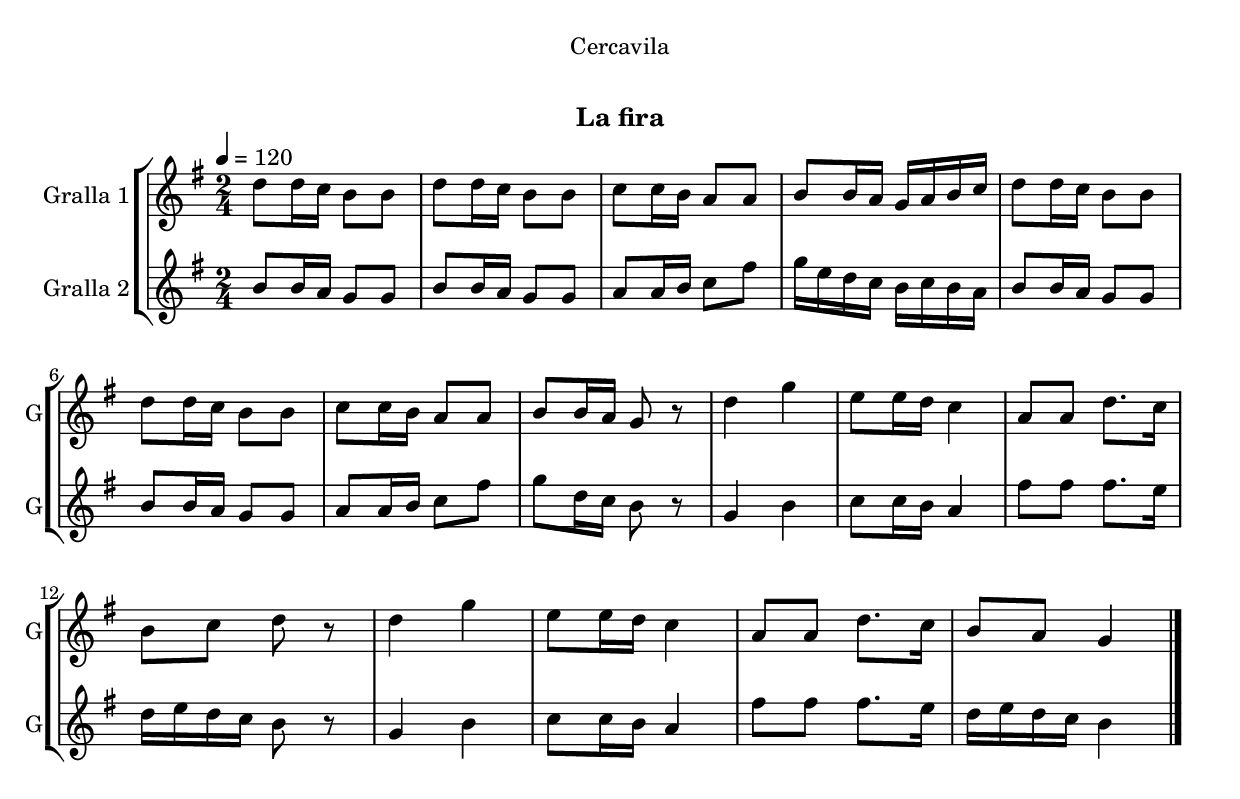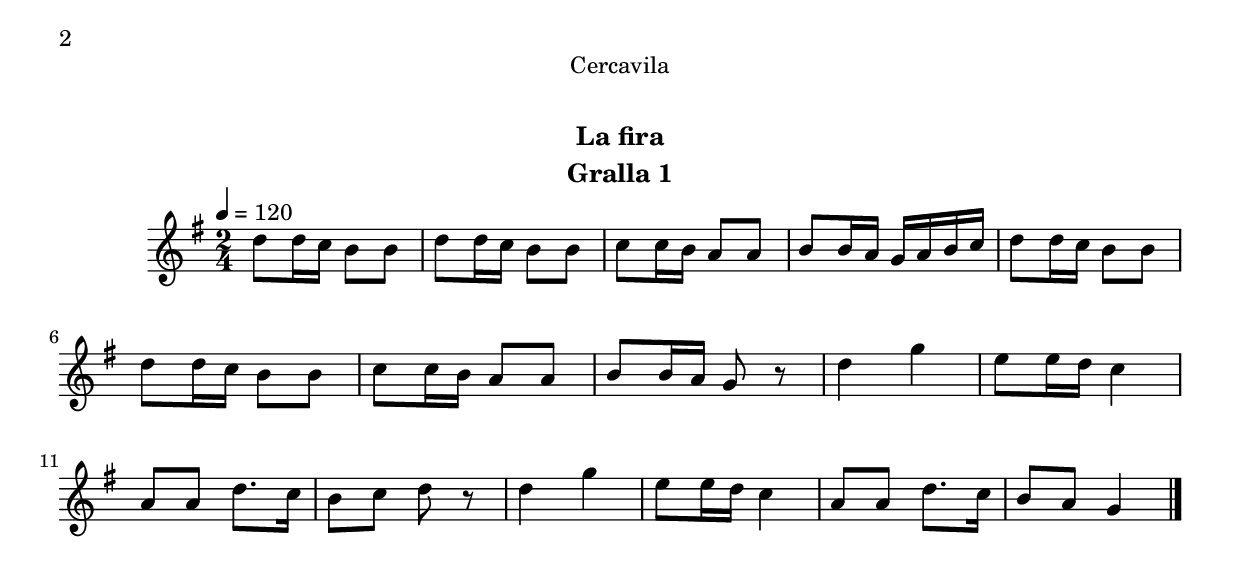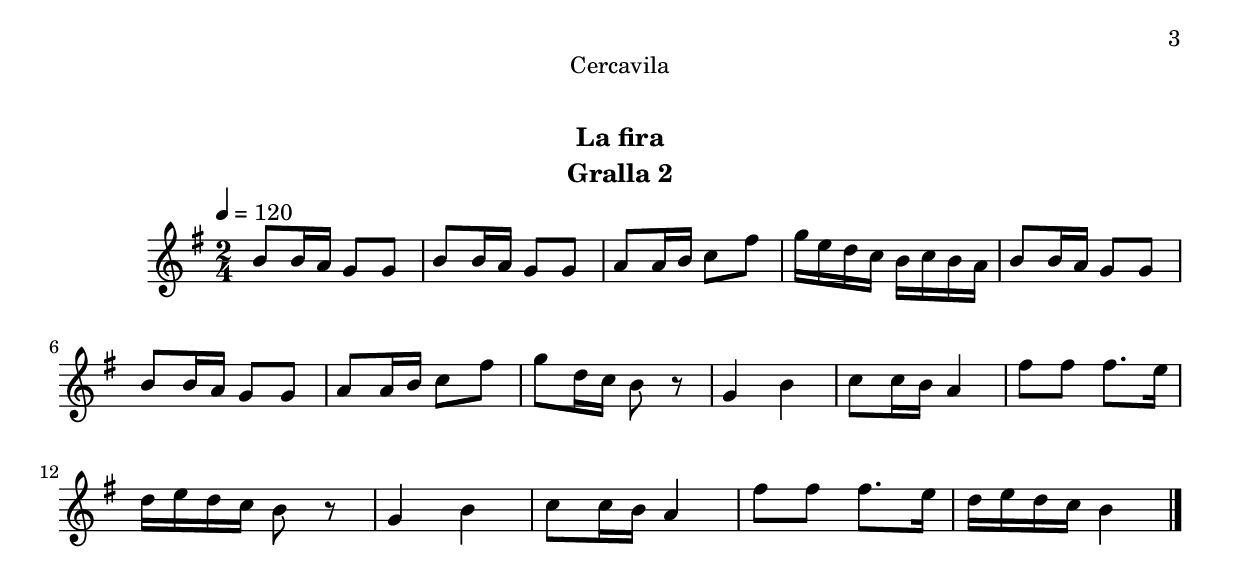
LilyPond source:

\version "2.16.0"

\header {
  dedication="Cercavila"
  title="  "
  subtitle="La fira"
  subsubtitle=""
  poet=""
  meter=""
  piece=""
  composer=""
  arranger=""
  opus=""
  instrument=""
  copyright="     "
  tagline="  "
}

liniaroAa =
\relative d''
{
  \tempo 4=120
  \clef treble
  \key g \major
  \time 2/4
  d8 d16 c b8 b  |
  d8 d16 c b8 b  |
  c8 c16 b a8 a  |
  b8 b16 a g a b c  |
  %05
  d8 d16 c b8 b  |
  d8 d16 c b8 b  |
  c8 c16 b a8 a  |
  b8 b16 a g8 r  |
  d'4 g  |
  %10
  e8 e16 d c4  |
  a8 a d8. c16  |
  b8 c d r  |
  d4 g  |
  e8 e16 d c4  |
  %15
  a8 a d8. c16  |
  b8 a g4  \bar "|."
}

liniaroAb =
\relative b'
{
  \tempo 4=120
  \clef treble
  \key g \major
  \time 2/4
  b8 b16 a g8 g  |
  b8 b16 a g8 g  |
  a8 a16 b c8 fis  |
  g16 e d c b c b a  |
  %05
  b8 b16 a g8 g  |
  b8 b16 a g8 g  |
  a8 a16 b c8 fis  |
  g8 d16 c b8 r  |
  g4 b  |
  %10
  c8 c16 b a4  |
  fis'8 fis fis8. e16  |
  d16 e d c b8 r  |
  g4 b  |
  c8 c16 b a4  |
  %15
  fis'8 fis fis8. e16  |
  d16 e d c b4  \bar "|."
}

\bookpart {
  \score {
    \new StaffGroup {
      \override Score.RehearsalMark #'self-alignment-X = #LEFT
      <<
        \new Staff \with {instrumentName = #"Gralla 1" shortInstrumentName = #"G"} \liniaroAa
        \new Staff \with {instrumentName = #"Gralla 2" shortInstrumentName = #"G"} \liniaroAb
      >>
    }
    \layout {}
  }\score { \unfoldRepeats
    \new StaffGroup {
      \override Score.RehearsalMark #'self-alignment-X = #LEFT
      <<
        \new Staff \with {instrumentName = #"Gralla 1" shortInstrumentName = #"G"} \liniaroAa
        \new Staff \with {instrumentName = #"Gralla 2" shortInstrumentName = #"G"} \liniaroAb
      >>
    }
    \midi {}
  }
}

\bookpart {
  \header {instrument="Gralla 1"}
  \score {
    \new StaffGroup {
      \override Score.RehearsalMark #'self-alignment-X = #LEFT
      <<
        \new Staff \liniaroAa
      >>
    }
    \layout {}
  }\score { \unfoldRepeats
    \new StaffGroup {
      \override Score.RehearsalMark #'self-alignment-X = #LEFT
      <<
        \new Staff \liniaroAa
      >>
    }
    \midi {}
  }
}

\bookpart {
  \header {instrument="Gralla 2"}
  \score {
    \new StaffGroup {
      \override Score.RehearsalMark #'self-alignment-X = #LEFT
      <<
        \new Staff \liniaroAb
      >>
    }
    \layout {}
  }\score { \unfoldRepeats
    \new StaffGroup {
      \override Score.RehearsalMark #'self-alignment-X = #LEFT
      <<
        \new Staff \liniaroAb
      >>
    }
    \midi {}
  }
}

